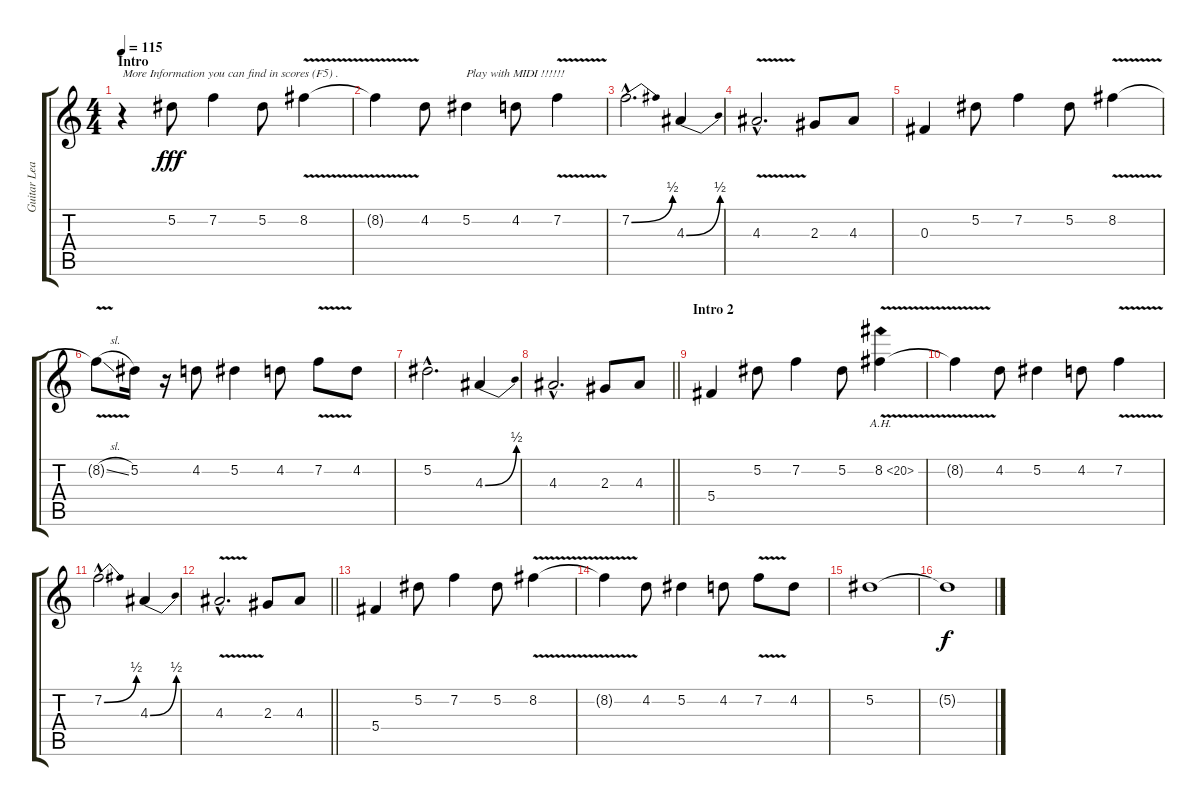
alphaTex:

\track ("Guitar Lead 1" "Guitar Lea") {instrument distortionguitar}
\staff {score tabs}
\tuning (Eb4 Bb3 Gb3 Db3 Ab2 Eb2) {hide}
\ts (4 4)
\section ("" "Intro")
\tempo 115
\clef g2
\ks c
r.4{txt "More Information you can find in scores (F5) ." dy fff instrument distortionguitar} 5.2.8 7.2.4 5.2.8 8.2{v}.4 |
8.2{t}.4 4.2.8 5.2.4{txt "Play with MIDI !!!!!!"} 4.2.8 7.2{v}.4 |
7.2{be (bend 0 0 60 2) hac}.2{d} 4.3{be (bend 0 0 60 2)}.4 |
4.3{v hac}.2{d} 2.3.8 4.3.8 |
0.3.4 5.2.8 7.2.4 5.2.8 8.2{v}.4 |
8.2{sl t}.8 5.2.16{volume 0} r.16 4.2.8{volume 16} 5.2.4 4.2.8 7.2{v}.8 4.2.8 |
5.2{hac}.2{d} 4.3{be (bend 0 0 60 2)}.4 |
\barLineRight lightlight
4.3{hac}.2{d} 2.3.8 4.3.8 |
\section ("" "Intro 2")
5.4.4 5.2.8 7.2.4 5.2.8 8.2{ah 12 v}.4 |
8.2{t}.4 4.2.8 5.2.4 4.2.8 7.2{v}.4 |
7.2{be (bend 0 0 60 2) hac}.2{d} 4.3{be (bend 0 0 60 2)}.4 |
\barLineRight lightlight
4.3{v hac}.2{d} 2.3.8 4.3.8 |
5.4.4 5.2.8 7.2.4 5.2.8 8.2{v}.4 |
8.2{t}.4 4.2.8 5.2.4 4.2.8 7.2{v}.8 4.2.8 |
5.2.1{volume 0} |
5.2{t}.1{dy f}
